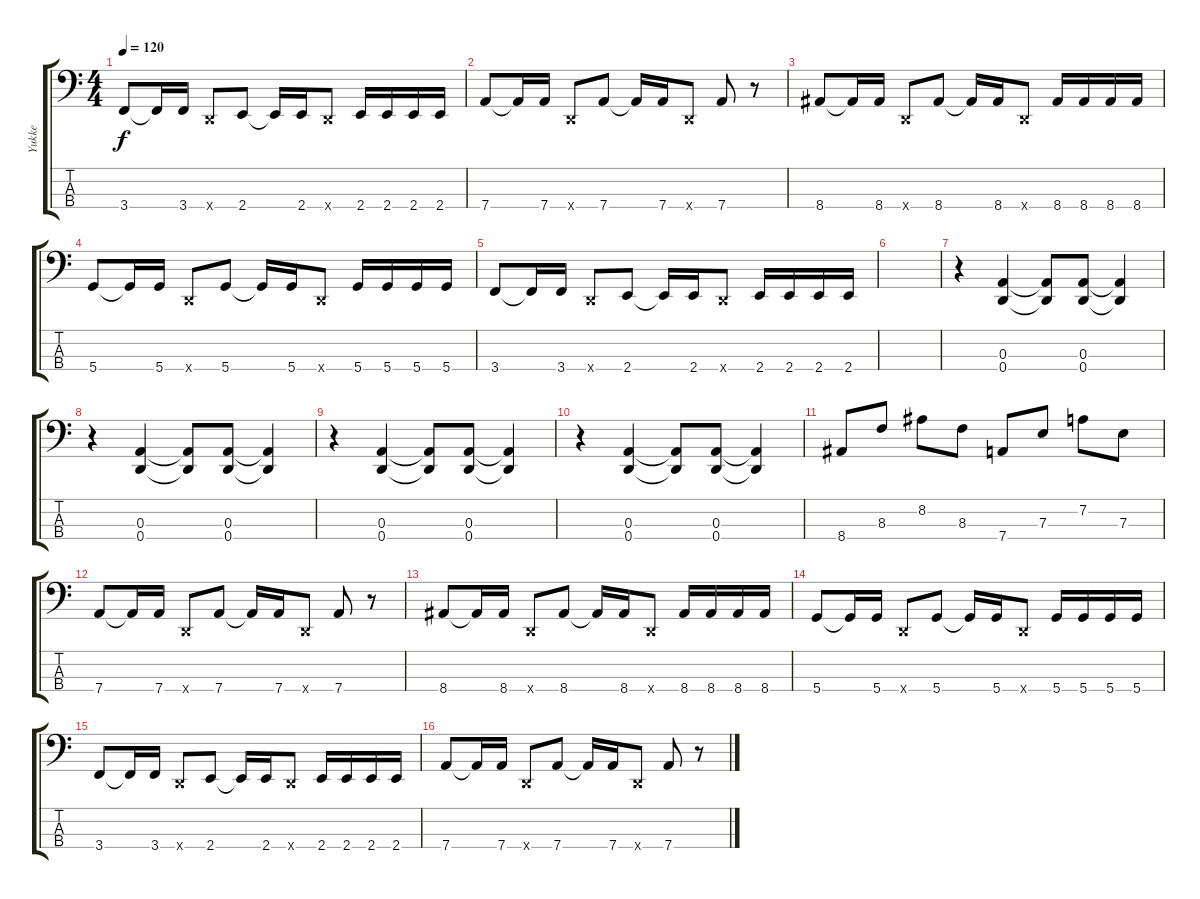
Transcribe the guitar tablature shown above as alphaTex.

\track ("Yukke" "Yukke") {instrument electricbasspick}
\staff {score tabs}
\tuning (G2 D2 A1 D1) {hide}
\ts (4 4)
\tempo 120
\clef f4
\ks c
3.4.8{dy f} 3.4{t}.16 3.4.16 0.4{x}.8 2.4.8 2.4{t}.16 2.4.16 0.4{x}.8 2.4.16 2.4.16 2.4.16 2.4.16 |
7.4.8 7.4{t}.16 7.4.16 0.4{x}.8 7.4.8 7.4{t}.16 7.4.16 0.4{x}.8 7.4.8 r.8 |
8.4.8 8.4{t}.16 8.4.16 0.4{x}.8 8.4.8 8.4{t}.16 8.4.16 0.4{x}.8 8.4.16 8.4.16 8.4.16 8.4.16 |
5.4.8 5.4{t}.16 5.4.16 0.4{x}.8 5.4.8 5.4{t}.16 5.4.16 0.4{x}.8 5.4.16 5.4.16 5.4.16 5.4.16 |
3.4.8 3.4{t}.16 3.4.16 0.4{x}.8 2.4.8 2.4{t}.16 2.4.16 0.4{x}.8 2.4.16 2.4.16 2.4.16 2.4.16 |
|
r.4 (0.3 0.4).4 (0.3{t} 0.4{t}).8 (0.3 0.4).8 (0.3{t} 0.4{t}).4 |
r.4 (0.3 0.4).4 (0.3{t} 0.4{t}).8 (0.3 0.4).8 (0.3{t} 0.4{t}).4 |
r.4 (0.3 0.4).4 (0.3{t} 0.4{t}).8 (0.3 0.4).8 (0.3{t} 0.4{t}).4 |
r.4 (0.3 0.4).4 (0.3{t} 0.4{t}).8 (0.3 0.4).8 (0.3{t} 0.4{t}).4 |
8.4.8 8.3.8 8.2.8 8.3.8 7.4.8 7.3.8 7.2.8 7.3.8 |
7.4.8 7.4{t}.16 7.4.16 0.4{x}.8 7.4.8 7.4{t}.16 7.4.16 0.4{x}.8 7.4.8 r.8 |
8.4.8 8.4{t}.16 8.4.16 0.4{x}.8 8.4.8 8.4{t}.16 8.4.16 0.4{x}.8 8.4.16 8.4.16 8.4.16 8.4.16 |
5.4.8 5.4{t}.16 5.4.16 0.4{x}.8 5.4.8 5.4{t}.16 5.4.16 0.4{x}.8 5.4.16 5.4.16 5.4.16 5.4.16 |
3.4.8 3.4{t}.16 3.4.16 0.4{x}.8 2.4.8 2.4{t}.16 2.4.16 0.4{x}.8 2.4.16 2.4.16 2.4.16 2.4.16 |
7.4.8 7.4{t}.16 7.4.16 0.4{x}.8 7.4.8 7.4{t}.16 7.4.16 0.4{x}.8 7.4.8 r.8
